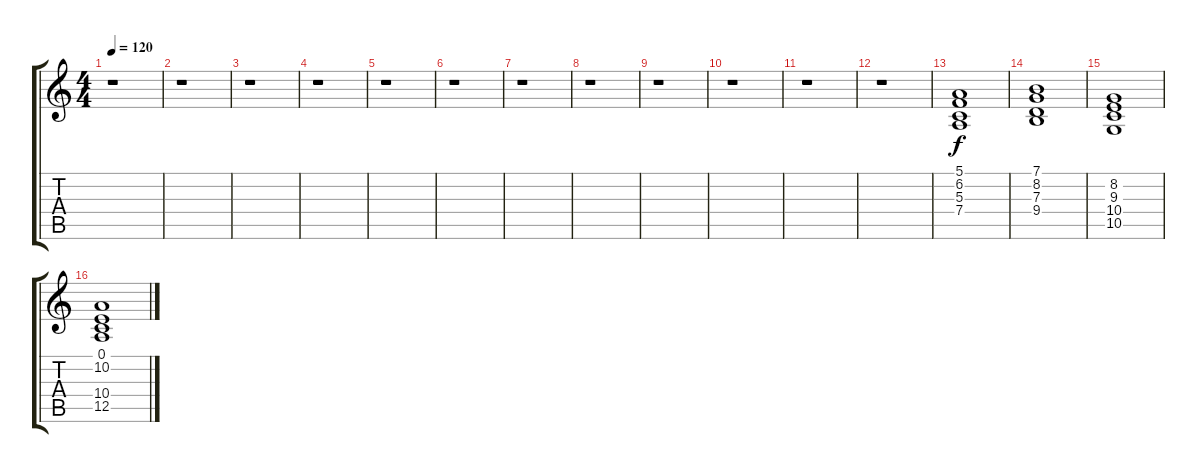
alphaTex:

\track "" {instrument stringensemble1}
\staff {score tabs}
\tuning (E4 B3 G3 D3 A2 E2) {hide}
\ts (4 4)
\tempo 120
\clef g2
\ks c
r.1{dy f} |
r.1 |
r.1 |
r.1 |
r.1 |
r.1 |
r.1 |
r.1 |
r.1 |
r.1 |
r.1 |
r.1 |
(5.1 6.2 5.3 7.4).1 |
(7.1 8.2 7.3 9.4).1 |
(8.2 9.3 10.4 10.5).1 |
(0.1 10.2 10.4 12.5).1
